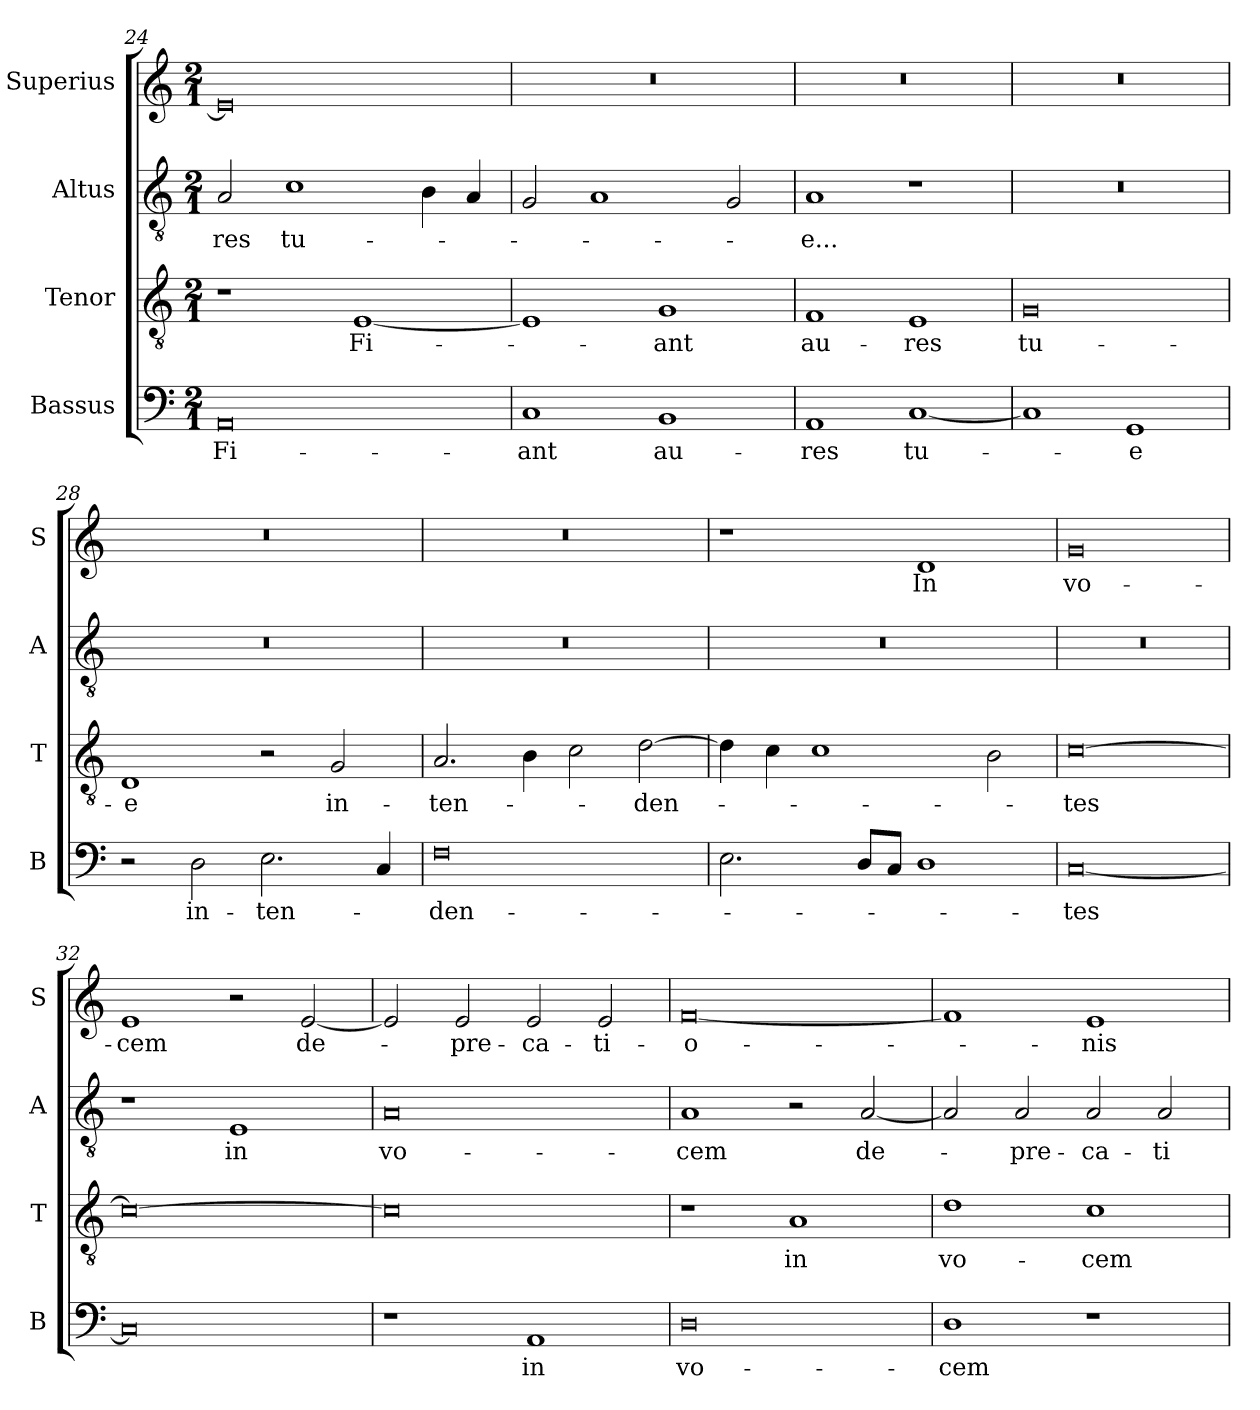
**kern	**text	**kern	**text	**kern	**text	**kern	**text
*part4	*part4	*part3	*part3	*part2	*part2	*part1	*part1
*staff4	*staff4	*staff3	*staff3	*staff2	*staff2	*staff1	*staff1
*I"Bassus	*	*I"Tenor	*	*I"Altus	*	*I"Superius	*
*I'B	*	*I'T	*	*I'A	*	*I'S	*
*clefF4	*	*clefGv2	*	*clefGv2	*	*clefG2	*
*k[]	*	*k[]	*	*k[]	*	*k[]	*
*C:	*	*C:	*	*C:	*	*C:	*
*M2/1	*	*M2/1	*	*M2/1	*	*M2/1	*
=24	=24	=24	=24	=24	=24	=24	=24
0AA	Fi-	1r	.	2A	-res	0e]	.
.	.	.	.	1c	tu-	.	.
.	.	[1E	Fi-	.	.	.	.
.	.	.	.	4B	.	.	.
.	.	.	.	4A	.	.	.
=25	=25	=25	=25	=25	=25	=25	=25
1C	-ant	1E]	.	2G	.	0r	.
.	.	.	.	1A	.	.	.
1BB	au-	1G	-ant	.	.	.	.
.	.	.	.	2G	.	.	.
=26	=26	=26	=26	=26	=26	=26	=26
1AA	-res	1F	au-	1A	-e...	0r	.
[1C	tu-	1E	-res	1r	.	.	.
=27	=27	=27	=27	=27	=27	=27	=27
1C]	.	0G	tu-	0r	.	0r	.
1GG	-e	.	.	.	.	.	.
=28	=28	=28	=28	=28	=28	=28	=28
2r	.	1D	-e	0r	.	0r	.
2D	in-	.	.	.	.	.	.
2.E	-ten-	2r	.	.	.	.	.
.	.	2G	in-	.	.	.	.
4C	.	.	.	.	.	.	.
=29	=29	=29	=29	=29	=29	=29	=29
0F	-den-	2.A	-ten-	0r	.	0r	.
.	.	4B	.	.	.	.	.
.	.	2c	.	.	.	.	.
.	.	[2d	-den-	.	.	.	.
=30	=30	=30	=30	=30	=30	=30	=30
2.E	.	4d]	.	0r	.	1r	.
.	.	4c	.	.	.	.	.
.	.	1c	.	.	.	.	.
8DL	.	.	.	.	.	.	.
8CJ	.	.	.	.	.	.	.
1D	.	.	.	.	.	1d	In
.	.	2B	.	.	.	.	.
=31	=31	=31	=31	=31	=31	=31	=31
[0C	-tes	[0c	-tes	0r	.	0g	vo-
=32	=32	=32	=32	=32	=32	=32	=32
0C]	.	0c_	.	1r	.	1e	-cem
.	.	.	.	1E	in	2r	.
.	.	.	.	.	.	[2e	de-
=33	=33	=33	=33	=33	=33	=33	=33
1r	.	0c]	.	0A	vo-	2e]	.
.	.	.	.	.	.	2e	-pre-
1AA	in	.	.	.	.	2e	-ca-
.	.	.	.	.	.	2e	-ti-
=34	=34	=34	=34	=34	=34	=34	=34
0D	vo-	1r	.	1A	-cem	[0f	-o-
.	.	1A	in	2r	.	.	.
.	.	.	.	[2A	de-	.	.
=35	=35	=35	=35	=35	=35	=35	=35
1D	-cem	1d	vo-	2A]	.	1f]	.
.	.	.	.	2A	-pre-	.	.
1r	.	1c	-cem	2A	-ca-	1e	-nis
.	.	.	.	2A	-ti-	.	.
=	=	=	=	=	=	=	=
*-	*-	*-	*-	*-	*-	*-	*-
